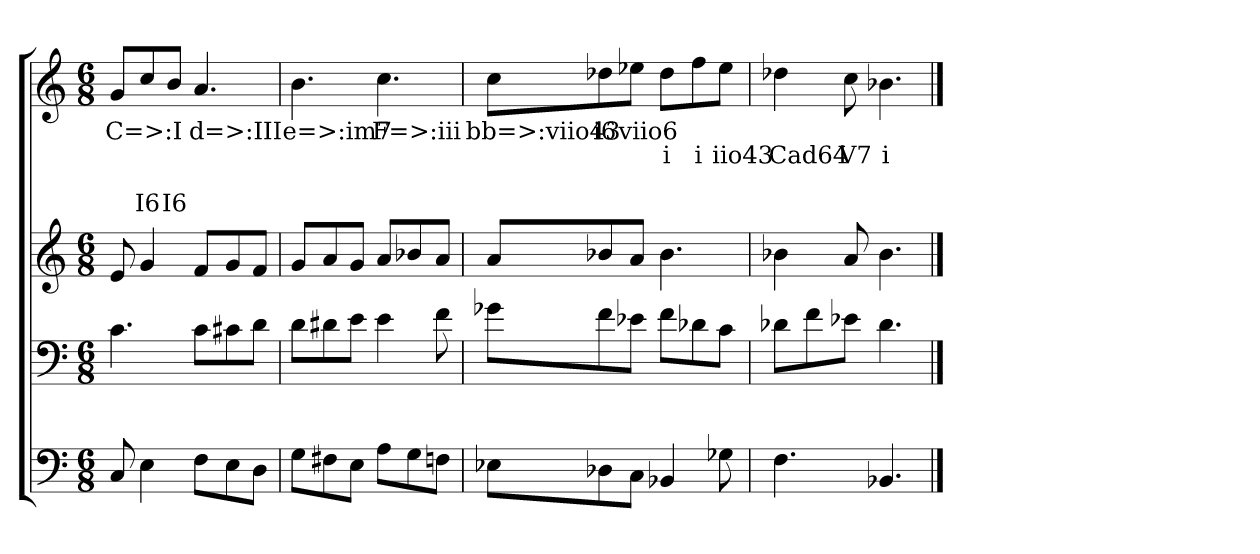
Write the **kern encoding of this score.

**kern	**kern	**kern	**kern	**text	**text	**text	**text
*part4	*part3	*part2	*part1	*part1	*part1	*part1	*part1
*staff4	*staff3	*staff2	*staff1	*staff1	*staff1	*staff1	*staff1
*clefF4	*clefF4	*clefG2	*clefG2	*	*	*	*
*k[]	*k[]	*k[]	*k[]	*	*	*	*
*C:	*C:	*C:	*C:	*	*	*	*
*M6/8	*M6/8	*M6/8	*M6/8	*	*	*	*
=	=	=	=	=	=	=	=
8C	4.c	8e	8g/L	C=>:I	.	.	.
4E	.	4g	8cc/	.	.	.	I6
.	.	.	8b/J	.	.	.	I6
8F\L	8c\L	8f/L	4.a	d=>:III	.	.	.
8E\	8c#X\	8g/	.	.	.	.	.
8D\J	8d\J	8f/J	.	.	.	.	.
=2	=2	=2	=2	=2	=2	=2	=2
8G\L	8d\L	8g/L	4.b	e=>:im7	.	.	.
8F#X\	8d#X\	8a/	.	.	.	.	.
8E\J	8e\J	8g/J	.	.	.	.	.
8A\L	4e	8a/L	4.cc	F=>:iii	.	.	.
8G\	.	8b-X/	.	.	.	.	.
8Fn\J	8f	8a/J	.	.	.	.	.
=3	=3	=3	=3	=3	=3	=3	=3
8E-X\L	8g-X\L	8a/L	8cc\L	bb=>:viio43	.	.	.
8D-X\	8f\	8b-X/	8dd-X\	i6	.	.	.
8C\J	8e-X\J	8a/J	8ee-X\J	viio6	.	.	.
4BB-X	8f\L	4.b-	8dd-\L	.	i	.	.
.	8d-X\	.	8ff\	.	i	.	.
8G-X	8c\J	.	8ee-\J	.	iio43	.	.
=4	=4	=4	=4	=4	=4	=4	=4
4.F	8d-X\L	4b-X	4dd-X	.	Cad64	.	.
.	8f\	.	.	.	.	.	.
.	8e-X\J	8a	8cc	.	V7	.	.
4.BB-X	4.d-	4.b-	4.b-X	.	i	.	.
==	==	==	==	==	==	==	==
*-	*-	*-	*-	*-	*-	*-	*-
